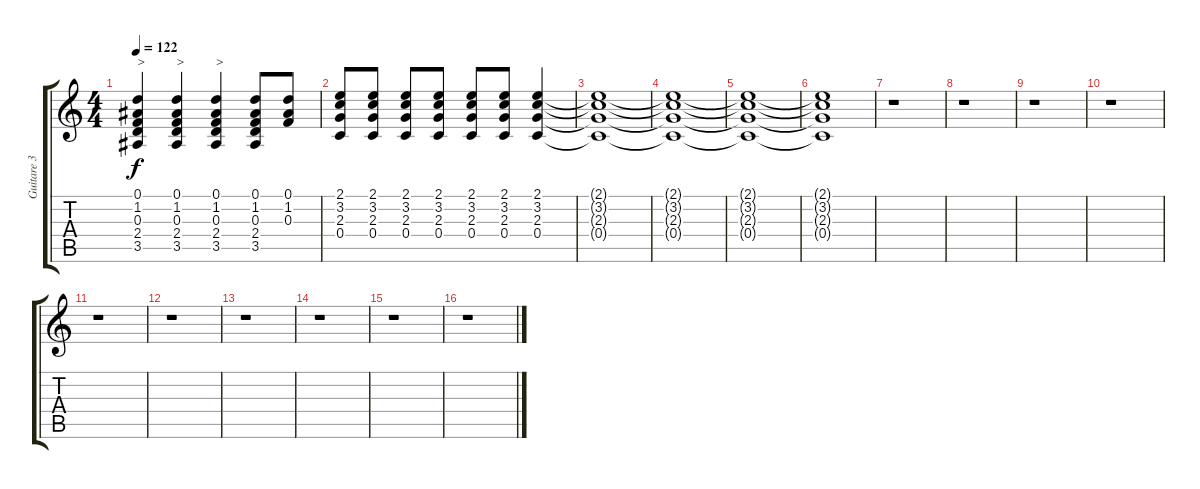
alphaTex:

\track ("Guitare 3 (Solo)" "Guitare 3 ") {instrument distortionguitar}
\staff {score tabs}
\tuning (D4 A3 F3 C3 G2 D2) {hide}
\ts (4 4)
\tempo 122
\clef g2
\ks c
(0.1 1.2 0.3 2.4 3.5).4{txt ">" dy f} (0.1 1.2 0.3 2.4 3.5).4{txt ">"} (0.1 1.2 0.3 2.4 3.5).4{txt ">"} (0.1 1.2 0.3 2.4 3.5).8 (0.1 1.2 0.3).8 |
(2.1 3.2 2.3 0.4).8 (2.1 3.2 2.3 0.4).8 (2.1 3.2 2.3 0.4).8 (2.1 3.2 2.3 0.4).8 (2.1 3.2 2.3 0.4).8 (2.1 3.2 2.3 0.4).8 (2.1 3.2 2.3 0.4).4 |
(2.1{t} 3.2{t} 2.3{t} 0.4{t}).1 |
(2.1{t} 3.2{t} 2.3{t} 0.4{t}).1 |
(2.1{t} 3.2{t} 2.3{t} 0.4{t}).1 |
(2.1{t} 3.2{t} 2.3{t} 0.4{t}).1 |
r.1 |
r.1 |
r.1 |
r.1 |
r.1 |
r.1 |
r.1 |
r.1 |
r.1 |
r.1
